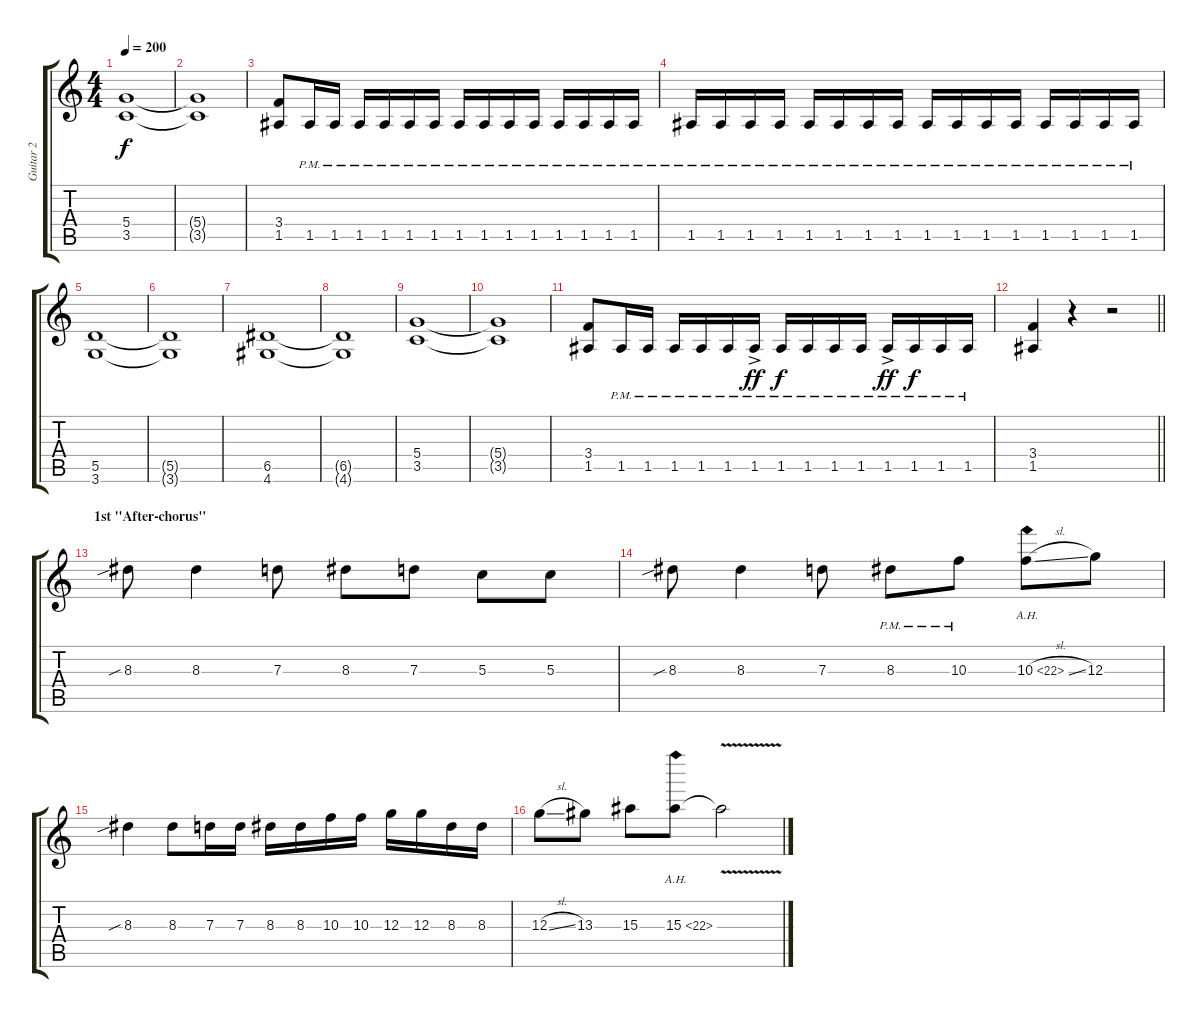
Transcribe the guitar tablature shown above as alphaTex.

\track ("Guitar 2" "Guitar 2") {instrument distortionguitar}
\staff {score tabs}
\tuning (E4 B3 G3 D3 A2 E2) {hide}
\ts (4 4)
\tempo 200
\clef g2
\ks c
(5.4 3.5).1{dy f} |
(5.4{t} 3.5{t}).1 |
(3.4 1.5).8 1.5{pm}.16 1.5{pm}.16 1.5{pm}.16 1.5{pm}.16 1.5{pm}.16 1.5{pm}.16 1.5{pm}.16 1.5{pm}.16 1.5{pm}.16 1.5{pm}.16 1.5{pm}.16 1.5{pm}.16 1.5{pm}.16 1.5{pm}.16 |
1.5{pm}.16 1.5{pm}.16 1.5{pm}.16 1.5{pm}.16 1.5{pm}.16 1.5{pm}.16 1.5{pm}.16 1.5{pm}.16 1.5{pm}.16 1.5{pm}.16 1.5{pm}.16 1.5{pm}.16 1.5{pm}.16 1.5{pm}.16 1.5{pm}.16 1.5{pm}.16 |
(5.5 3.6).1 |
(5.5{t} 3.6{t}).1 |
(6.5 4.6).1 |
(6.5{t} 4.6{t}).1 |
(5.4 3.5).1 |
(5.4{t} 3.5{t}).1 |
(3.4 1.5).8 1.5{pm}.16 1.5{pm}.16 1.5{pm}.16 1.5{pm}.16 1.5{pm}.16 1.5{ac pm}.16{dy ff} 1.5{pm}.16{dy f} 1.5{pm}.16 1.5{pm}.16 1.5{pm}.16 1.5{ac pm}.16{dy ff} 1.5{pm}.16{dy f} 1.5{pm}.16 1.5{pm}.16 |
\barLineRight lightlight
(3.4 1.5).4 r.4 r.2 |
\section ("" "1st ''After-chorus''")
8.3{sib}.8 8.3.4 7.3.8 8.3.8 7.3.8 5.3.8 5.3.8 |
8.3{sib}.8 8.3.4 7.3.8 8.3{pm}.8 10.3{pm}.8 10.3{ah 12 sl}.8 12.3.8 |
8.3{sib}.4 8.3.8 7.3.16 7.3.16 8.3.16 8.3.16 10.3.16 10.3.16 12.3.16 12.3.16 8.3.16 8.3.16 |
12.3{sl}.8 13.3.8 15.3.8 15.3{ah 7}.8 15.3{v t}.2
